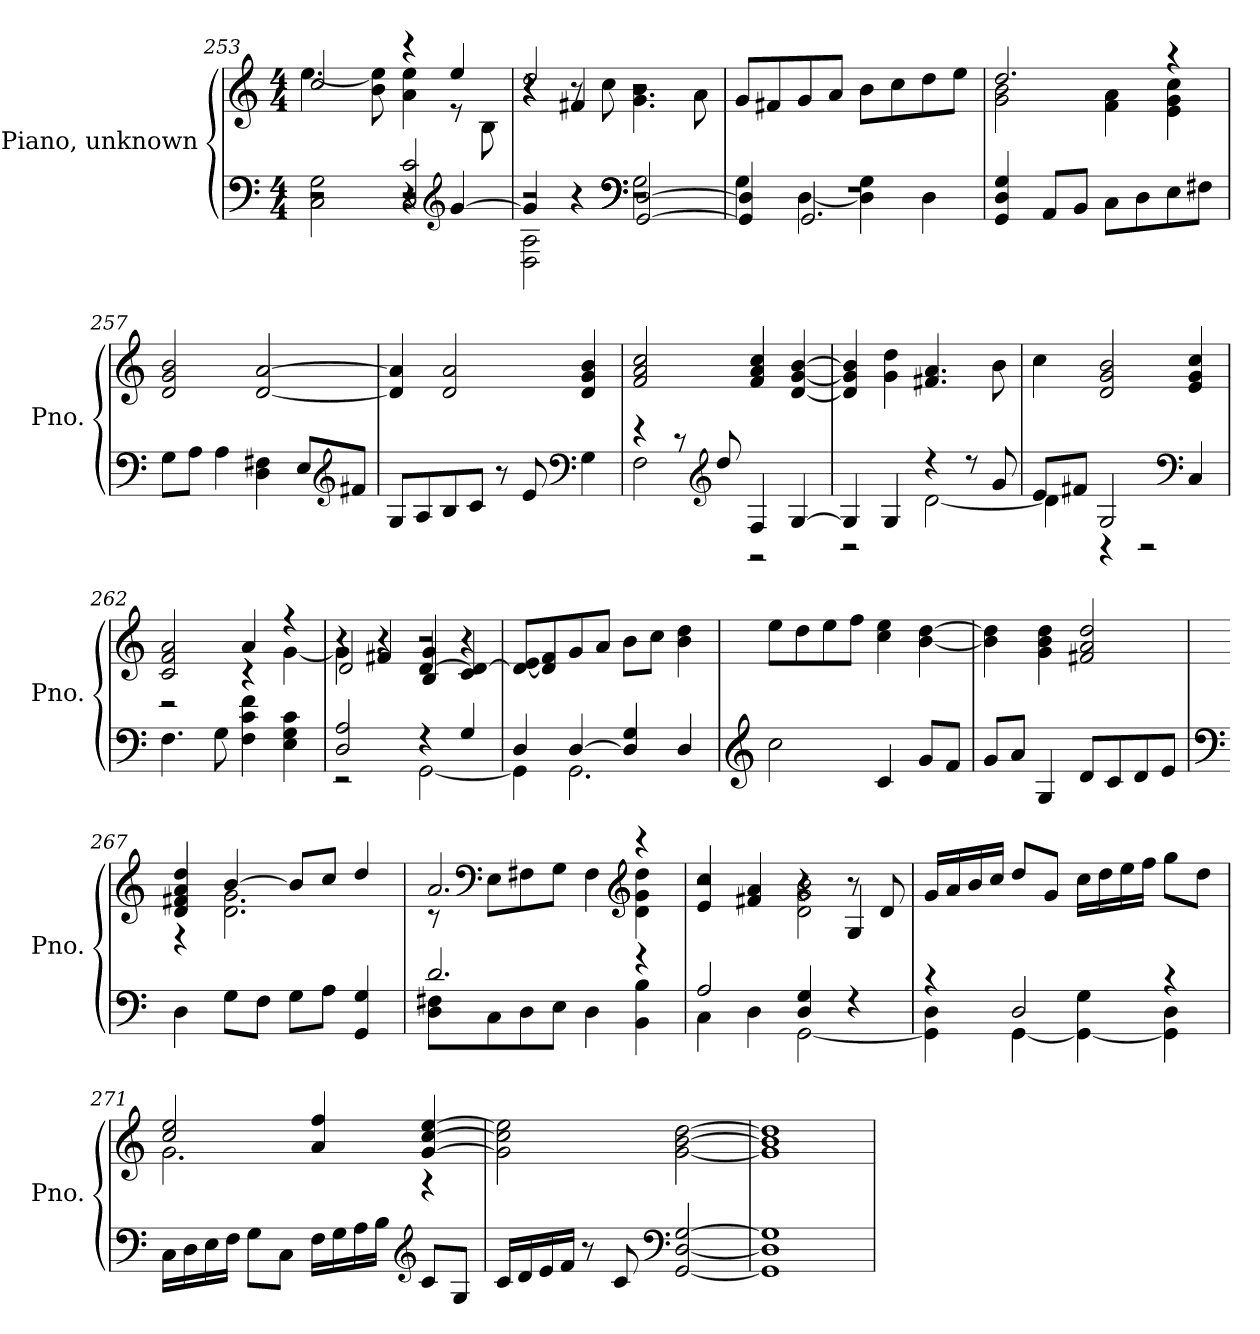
**kern	**kern
*part1	*part1
*staff2	*staff1
*I"Piano, unknown	*
*I'Pno.	*
!!LO:LB:g=z
*clefF4	*clefG2
*k[]	*k[]
*M4/4	*M4/4
=253	=253
*^	*^
*	*^	*	*
2r	2C\ 2G\	2r	2cc/	[4.ee\
.	.	.	.	8b\ 8ee\]
4r	2r	2C/ 2c/	4r	4a\ 4ee\
*clefG2	*	*	*	*
[4g/	.	.	4ee/	8r
.	.	.	.	8B\
=254	=254	=254	=254	=254
*	*	*	*	*^
4g/]	2D\ 2A\	2r	2dd/	4r	4r
4r	.	.	.	8r	4f#X/
.	.	.	.	8cc\	.
*clefF4	*	*	*	*	*
2r	2G\	[2GG/ [2D/	2r	4.g\ 4.b\	2r
.	.	.	.	8a\	.
*	*	*	*v	*v	*v
=255	=255	=255	=255
1r	4G\	4GG/] 4D/]	8g/L
.	.	.	8f#X/
.	[4D\	2.GG/	8g/
.	.	.	8a/J
.	4D\] 4G\	.	8b\L
.	.	.	8cc\
.	4D\	.	8dd\
.	.	.	8ee\J
*v	*v	*v	*
=256	=256
*	*^
4GG/ 4D/ 4G/	2.dd/	2g\ 2b\
8AA/L	.	.
8BB/J	.	.
8C\L	.	4f\ 4a\
8D\	.	.
8E\	4r	4e\ 4g\ 4cc\
8F#X\J	.	.
*	*v	*v
=257	=257
8G\L	2d/ 2g/ 2b/
8A\J	.
4A\	.
4D\ 4F#X\	[2d/ [2a/
8E/L	.
*clefG2	*
8f#X/J	.
!!LO:LB:g=z
=258	=258
8G/L	4d/] 4a/]
8A/	.
8B/	2d/ 2a/
8c/J	.
8r	.
8e/	.
*clefF4	*
4G\	4d/ 4g/ 4b/
=259	=259
*^	*
4r	2F\	2f/ 2a/ 2cc/
8r	.	.
*clefG2	*	*
8dd/	.	.
4F/	2r	4f/ 4a/ 4cc/
[4G/	.	[4d/ [4g/ [4b/
=260	=260	=260
4G/]	2r	4d/] 4g/] 4b/]
4G/	.	4g\ 4dd\
4r	[2d\	4.f#X/ 4.a/
8r	.	.
8g/	.	8b\
=261	=261	=261
8e/L	4d\]	4cc\
8f#X/J	.	.
2G/	4r	2d/ 2g/ 2b/
.	2r	.
*clefF4	*	*
4C/	.	4e/ 4g/ 4cc/
*v	*v	*
=262	=262
*	*^
4.F\	2c/ 2f/ 2a/	2r
8G\	.	.
4F\ 4c\ 4f\	4a/	4r
4E\ 4G\ 4c\	4r	[4g\
!!LO:PB:g=z
=263	=263	=263
*^	*	*^
2D/ 2A/	2r	4r	4g\]	2d/
.	.	4f#X/	4r	.
4r	[2GG\	[4d/	2r	4B/ 4g/
4G/	.	4c/ 4d/_	.	4r
*	*	*v	*v	*v
=264	=264	=264
4D/	4GG\]	8d/_ 8e/L
.	.	8d/] 8f/
[4D/	2.GG\	8g/
.	.	8a/J
4D/] 4G/	.	8b\L
.	.	8cc\J
4D/	.	4b\ 4dd\
*v	*v	*
=265	=265
*clefG2	*
2cc\	8ee\L
.	8dd\
.	8ee\
.	8ff\J
4c/	4cc\ 4ee\
8g/L	[4b\ [4dd\
8f/J	.
=266	=266
8g/L	4b\] 4dd\]
8a/J	.
4G/	4g\ 4b\ 4dd\
8d/L	2f#X/ 2a/ 2dd/
8c/	.
8d/	.
8e/J	.
=267	=267
*clefF4	*
*	*^
4D\	4d/ 4f#X/ 4a/ 4dd/	4r
8G\L	[4b/	2.d\ 2.g\
8F\J	.	.
8G\L	8b/L]	.
8A\J	8cc/J	.
4GG/ 4G/	4dd/	.
!!LO:LB:g=z	!!
=268	=268	=268
*^	*	*
2.d/	8D\ 8F#X\L	2.a/	8r
*	*	*clefF4	*
.	8C\	.	8E\L
.	8D\	.	8F#X\
.	8E\J	.	8G\J
.	4D\	.	4F#\
*	*	*clefG2	*
4r	4BB\ 4B\	4r	4d\ 4g\ 4dd\
=269	=269	=269	=269
*	*	*	*^
2A/	4C\	4e/ 4cc/	2r	2r
.	4D\	4f#X/ 4a/	.	.
4D/ 4G/	[2GG\	4r	2d\ 2g\ 2b\	4r
4r	.	8r	.	4G/
.	.	8d/	.	.
*	*	*v	*v	*v
=270	=270	=270
4r	4GG\] 4D\	16g/LL
.	.	16a/
.	.	16b/
.	.	16cc/JJ
2D/	[4GG\	8dd/L
.	.	8g/J
.	4GG\_ 4G\	16cc\LL
.	.	16dd\
.	.	16ee\
.	.	16ff\JJ
4r	4GG\] 4D\	8gg\L
.	.	8dd\J
*v	*v	*
=271	=271
*	*^
16C\LL	2cc/ 2ee/	2.g\
16D\	.	.
16E\	.	.
16F\JJ	.	.
8G\L	.	.
8C\J	.	.
16F\LL	4a/ 4ff/	.
16G\	.	.
16A\	.	.
16B\JJ	.	.
*clefG2	*	*
8c/L	[4g/ [4cc/ [4ee/	4r
8G/J	.	.
*	*v	*v
!!LO:LB:g=z
=272	=272
16c/LL	2g\] 2cc\] 2ee\]
16d/	.
16e/	.
16f/JJ	.
8r	.
8c/	.
*clefF4	*
[2GG/ [2D/ [2G/	[2g\ [2b\ [2dd\
=273	=273
1GG] 1D] 1G]	1g] 1b] 1dd]
=	=
*-	*-
